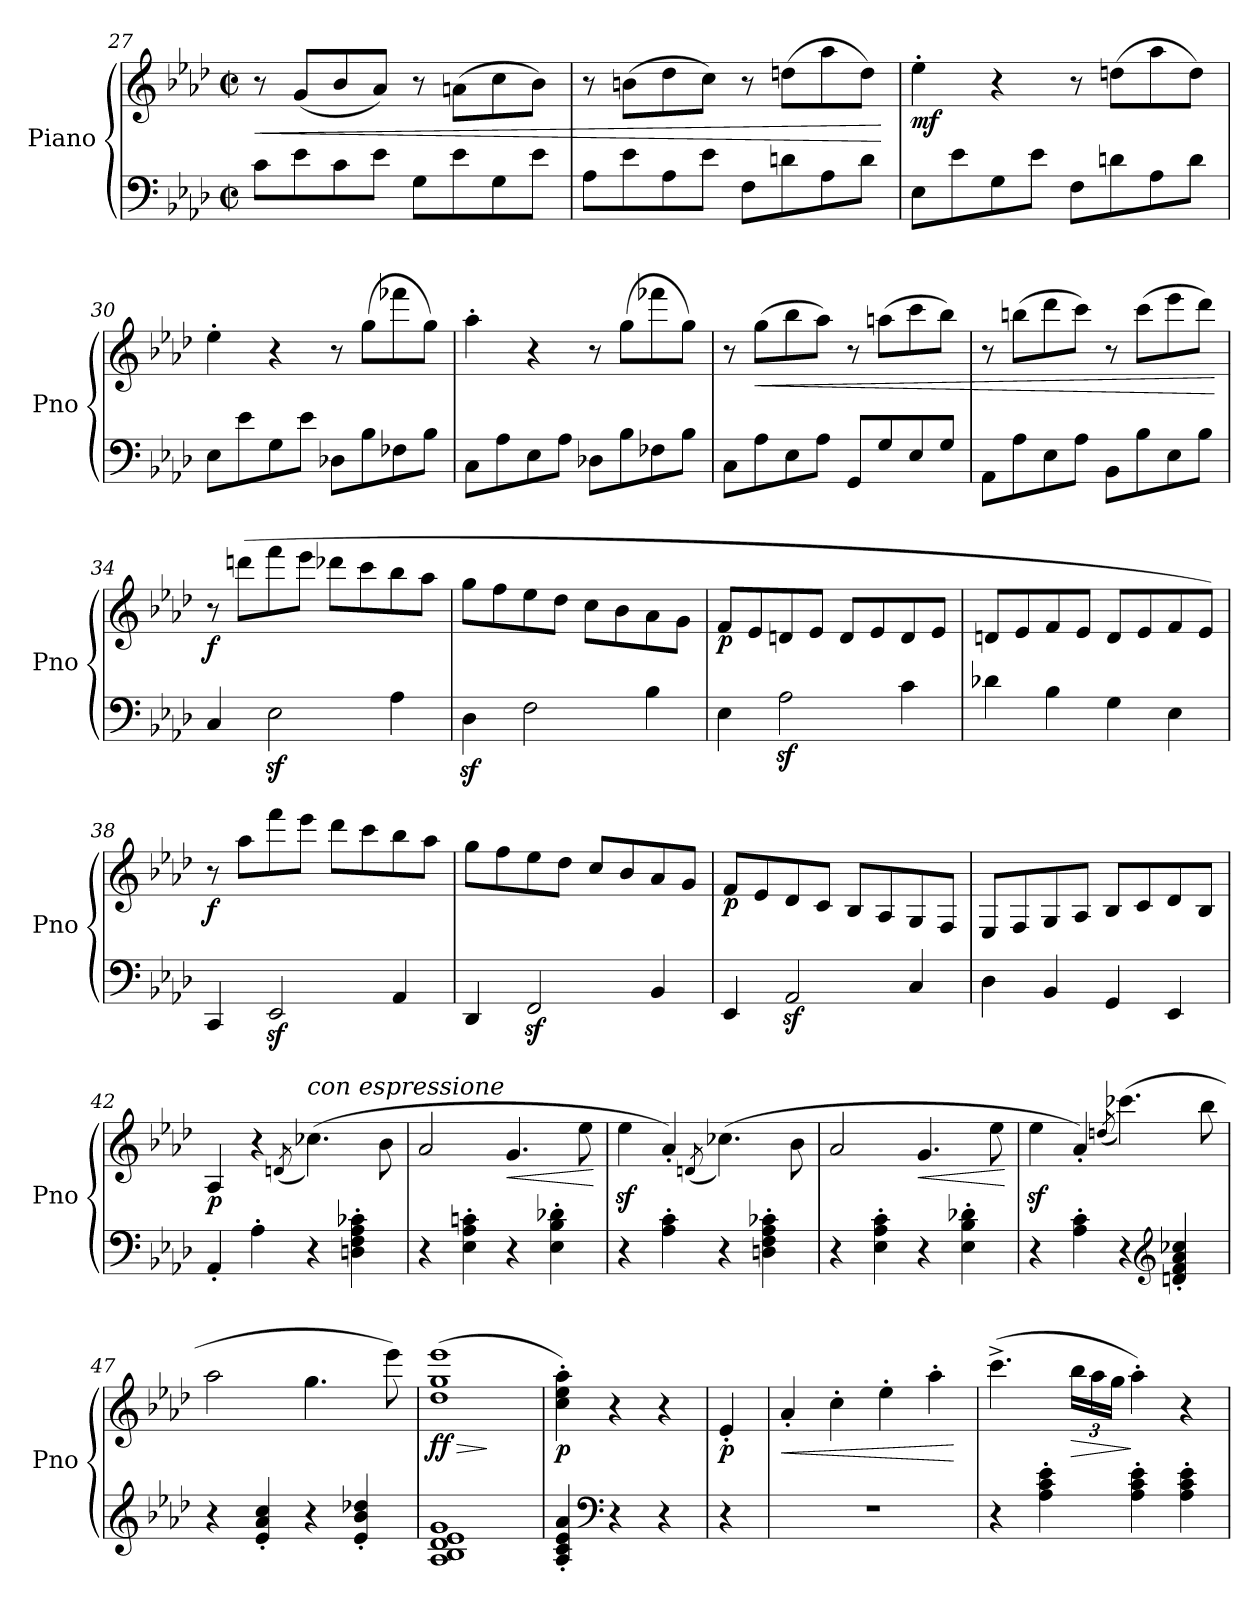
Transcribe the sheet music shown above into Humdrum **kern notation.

**kern	**kern	**dynam
*part1	*part1	*part1
*staff2	*staff1	*staff1/2
*I"Piano	*	*
*I'Pno	*	*
*clefF4	*clefG2	*
*k[b-e-a-d-]	*k[b-e-a-d-]	*
*M4/4	*M4/4	*
*met(c|)	*met(c|)	*
=27	=27	=27
!	!	!LO:HP:b
8c\L	8r	<
8e-\	(8g/L	.
8c\	8b-/	.
8e-\J	8a-/J)	.
8G\L	8r	.
8e-\	(8an\L	.
8G\	8cc\	.
8e-\J	8b-\J)	.
=28	=28	=28
8A-\L	8r	.
8e-\	(8bn\L	.
8A-\	8dd-\	.
8e-\J	8cc\J)	.
8F\L	8r	.
8dn\	(>8ddn\L	.
8A-\	8aa-\	.
8d\J	8dd\J)	.
.	.	[
=29	=29	=29
!	!	!LO:DY:b
8E-\L	4ee-'\	mf
8e-\	.	.
8G\	4r	.
8e-\J	.	.
8F\L	8r	.
8dn\	(8ddn\L	.
8A-\	8aa-\	.
8d\J	8dd\J)	.
=30	=30	=30
8E-\L	4ee-'\	.
8e-\	.	.
8G\	4r	.
8e-\J	.	.
8D-X\L	8r	.
!	!	!LO:DY:b
8B-\	(8gg\L	other-dynamics
8F-X\	8fff-X\	.
8B-\J	8gg\J)	.
!!LO:LB:g=z
=31	=31	=31
8C\L	4aa-'\	.
8A-\	.	.
8E-\	4r	.
8A-\J	.	.
8D-X\L	8r	.
8B-\	(8gg\L	.
8F-X\	8fff-X\	.
8B-\J	8gg\J)	.
=32	=32	=32
8C\L	8r	.
!	!	!LO:HP:b
8A-\	(8gg\L	<
8E-\	8bb-\	.
8A-\J	8aa-\J)	.
8GG/L	8r	.
8G/	(8aan\L	.
8E-/	8ccc\	.
8G/J	8bb-\J)	.
=33	=33	=33
8AA-\L	8r	.
8A-\	(8bbn\L	.
8E-\	8ddd-\	.
8A-\J	8ccc\J)	.
8BB-\L	8r	.
8B-\	(8ccc\L	.
8E-\	8eee-\	.
8B-\J	8ddd-\J)	.
.	.	[
=34	=34	=34
!	!	!LO:DY:b
4C/	8r	f
.	(8dddn\L	.
2E-z<\	8fff\	.
.	8eee-\J	.
.	8ddd-X\L	.
.	8ccc\	.
4A-\	8bb-\	.
.	8aa-\J	.
!!LO:PB:g=z
=35	=35	=35
4D-z<\	8gg\L	.
.	8ff\	.
2F\	8ee-\	.
.	8dd-\J	.
.	8cc\L	.
.	8b-\	.
4B-\	8a-\	.
.	8g\J	.
!!LO:LB:g=z
=36	=36	=36
!	!	!LO:DY:b
4E-\	8f/L	p
.	8e-/	.
2A-z<\	8dn/	.
.	8e-/J	.
.	8d/L	.
.	8e-/	.
4c\	8d/	.
.	8e-/J	.
=37	=37	=37
4d-X\	8dn/L	.
.	8e-/	.
4B-\	8f/	.
.	8e-/J	.
4G\	8d/L	.
.	8e-/	.
4E-\	8f/	.
.	8e-/J)	.
=38	=38	=38
!	!	!LO:DY:b
4CC/	8r	f
.	8aa-\L	.
2EE-z</	8fff\	.
.	8eee-\J	.
.	8ddd-\L	.
.	8ccc\	.
4AA-/	8bb-\	.
.	8aa-\J	.
=39	=39	=39
4DD-/	8gg\L	.
.	8ff\	.
2FFz</	8ee-\	.
.	8dd-\J	.
.	8cc/L	.
.	8b-/	.
4BB-/	8a-/	.
.	8g/J	.
=40	=40	=40
!	!	!LO:DY:b
4EE-/	8f/L	p
.	8e-/	.
2AA-z</	8d-/	.
.	8c/J	.
.	8B-/L	.
.	8A-/	.
4C/	8G/	.
.	8F/J	.
!!LO:LB:g=z
=41	=41	=41
4D-\	8E-/L	.
.	8F/	.
4BB-/	8G/	.
.	8A-/J	.
4GG/	8B-/L	.
.	8c/	.
4EE-/	8d-/	.
.	8B-/J	.
=42	=42	=42
!	!	!LO:DY:b
4AA-'/	4A-/	p
4A-'\	4r	.
.	(8qdn/	.
!	!LO:TX:a:i:t=con espressione	!
4r	(4.cc-X\)	.
4Dn\' 4F\' 4A-\' 4c-X\'	.	.
.	8b-\	.
=43	=43	=43
4r	2a-/	.
4E-\' 4A-\' 4cn\'	.	.
!	!	!LO:HP:b
4r	4.g/	<
4E-\' 4B-\' 4d-X\'	.	.
.	8ee-\	.
.	.	[
=44	=44	=44
4r	4ee-z<\	.
4A-\' 4c\'	4a-'/)	.
.	(8qdn/	.
4r	(4.cc-X\)	.
4Dn\' 4F\' 4A-\' 4c-X\'	.	.
.	8b-\	.
=45	=45	=45
4r	2a-/	.
4E-\' 4A-\' 4c\'	.	.
!	!	!LO:HP:b
4r	4.g/	<
4E-\' 4B-\' 4d-X\'	.	.
.	8ee-\	.
.	.	[
=46	=46	=46
4r	4ee-z<\	.
4A-\' 4c\'	4a-'/)	.
.	(8qddn/	.
4r	(4.ccc-X\)	.
*clefG2	*	*
4dn/' 4f/' 4a-/' 4cc-X/'	.	.
.	8bb-\	.
!!LO:LB:g=z
=47	=47	=47
4r	2aa-\	.
4e-/' 4a-/' 4cc/'	.	.
4r	4.gg\	.
4e-/' 4b-/' 4dd-X/'	.	.
.	8eee-\)	.
=48	=48	=48
!	!	!LO:HP:b
!	!	!LO:DY:n=1:b
1A- 1B- 1d- 1e- 1g	(1dd- 1gg 1eee-	> ff
.	.	]
=49	=49	=49
!	!	!LO:DY:b
4A-/' 4c/' 4e-/' 4a-/'	4cc\' 4ee-\' 4aa-\')	p
*clefF4	*	*
4r	4r	.
4r	4r	.
=50	=50	=50
!	!	!LO:DY:b
4r	4e-'/	p
=51	=51	=51
!	!	!LO:HP:b
1r	4a-'/	<
.	4cc'\	.
.	4ee-'\	.
.	4aa-'\	.
.	.	[
=52	=52	=52
4r	(4.ccc^\	.
4A-\' 4c\' 4e-\'	.	.
*	*Xbrackettup	*
!	!	!LO:HP:b
.	24bb-\LL	>
.	24aa-\	.
.	24gg\JJ	.
4A-\' 4c\' 4e-\'	4aa-'\)	]
4A-\' 4c\' 4e-\'	4r	.
=	=	=
*-	*-	*-
